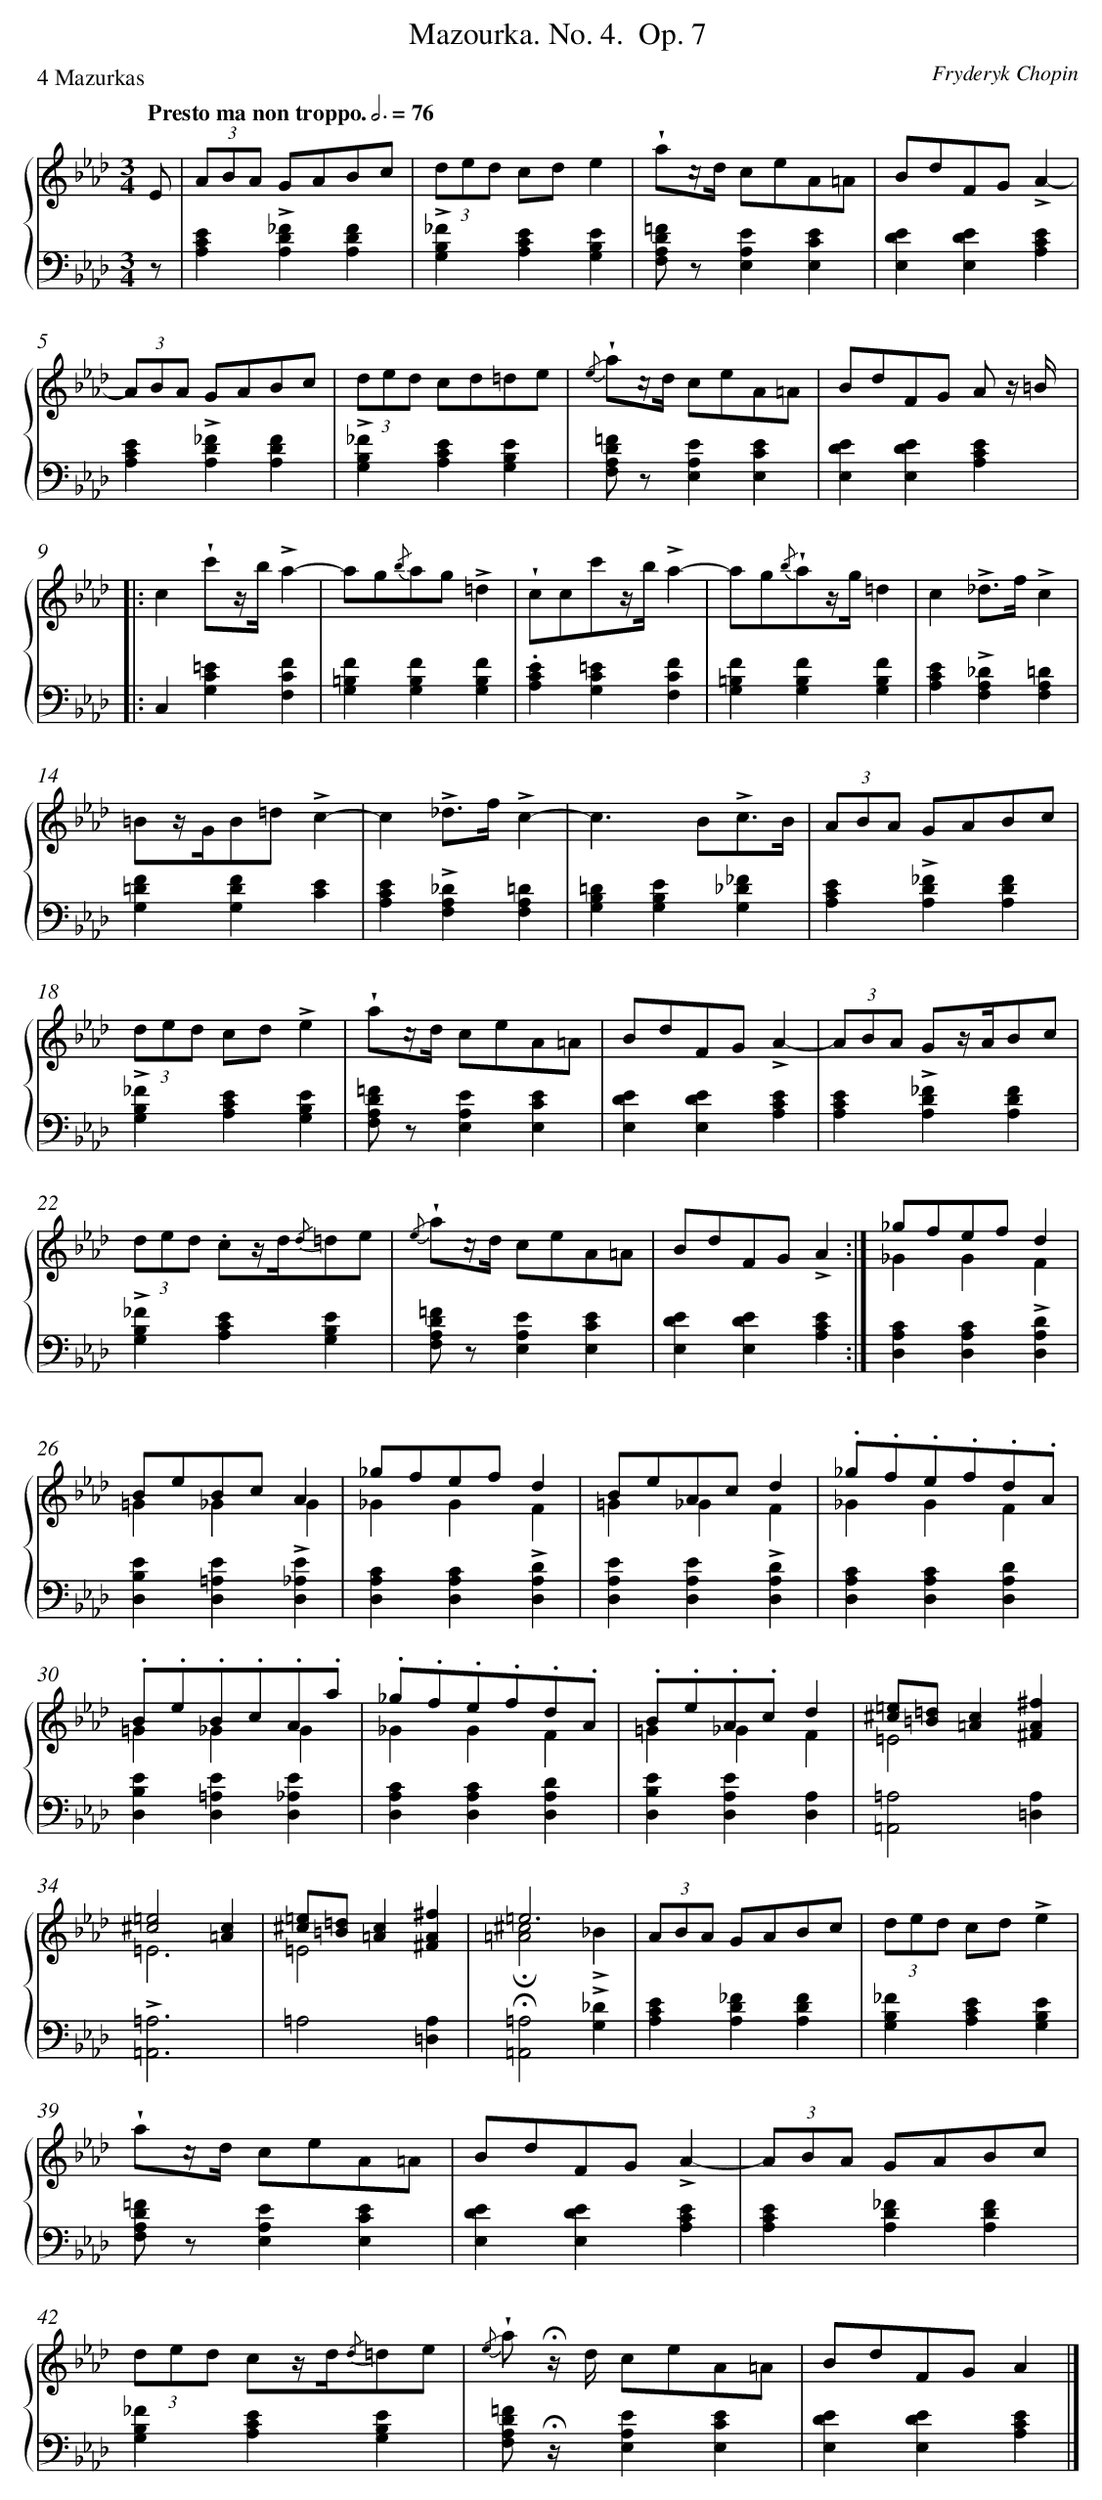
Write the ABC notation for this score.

X:1
T: Mazourka. No. 4.	 Op. 7
C: Fryderyk Chopin
L: 1/4
M: 3/4
P: 4 Mazurkas
Q: "Presto ma non troppo." 3/4=76
%%staves {1 2}
V: 1 clef=treble
V: 2 clef=bass
K: Ab
[V:1] E/ [I:setbarnb 1]|
[V:2] z/ |
[V:1] (3A/B/A/ G/A/B/c/ |
[V:2] [ECA,]!accent![_FDA,][FDA,] |
[V:1] (3d/e/d/ c/d/e |
[V:2] !accent![_FB,G,][ECA,][EB,G,] |
[V:1] !wedge!a/z//d// c/e/A/=A/ |
[V:2] [=F/D/A,/F,/] z/[EA,E,][ECE,] |
[V:1] B/d/F/G/!accent!A- |
[V:2] [EDE,][EDE,][ECA,] |
[V:1] (3A/B/A/ G/A/B/c/ |
[V:2] [ECA,]!accent![_FDA,][FDA,] |
[V:1] (3d/e/d/ c/d/=d/e/ |
[V:2] !accent![_FB,G,][ECA,][EB,G,] |
[V:1] {/e} !wedge!a/z//d// c/e/A/=A/ |
[V:2] [=F/D/A,/F,/] z/[EA,E,][ECE,] |
[V:1] B/d/F/G/ A/ z// =B// ]|:
[V:2] [EDE,][EDE,][ECA,] ]|:
[V:1] c!wedge!c'/z//b//!accent!a- |
[V:2] C,[=ECG,][FCF,] |
[V:1] a/g/{/b}a/g/!accent!=d |
[V:2] [F=B,G,][FB,G,][FB,G,] |
[V:1] !wedge!c/c/c'/z//b//!accent!a- |
[V:2] .[ECA,][=ECG,][FCF,] |
[V:1] a/g/{/b}!wedge!a/z//g//=d |
[V:2] [F=B,G,][FB,G,][FB,G,] |
[V:1] c!accent!_d/>f/!accent!c |
[V:2] [ECA,]!accent![_DA,F,][=DA,F,] |
[V:1] =B/z//G//B/=d/!accent!c- |
[V:2] [F=DG,][FDG,][EC] |
[V:1] c!accent!_d/>f/!accent!c- |
[V:2] [ECA,]!accent![_DA,F,][=DA,F,] |
[V:1] c>B!accent!c3//B// |
[V:2] [=DB,G,][EB,G,][_F_DG,] |
[V:1] (3A/B/A/ G/A/B/c/ |
[V:2] [ECA,]!accent![_FDA,][FDA,] |
[V:1] (3d/e/d/ c/d/!accent!e |
[V:2] !accent![_FB,G,][ECA,][EB,G,] |
[V:1] !wedge!a/z//d// c/e/A/=A/ |
[V:2] [=F/D/A,/F,/] z/[EA,E,][ECE,] |
[V:1] B/d/F/G/!accent!A- |
[V:2] [EDE,][EDE,][ECA,] |
[V:1] (3A/B/A/ G/z//A//B/c/ |
[V:2] [ECA,]!accent![_FDA,][FDA,] |
[V:1] (3d/e/d/ .c/z//d//{/d}=d/e/ |
[V:2] !accent![_FB,G,][ECA,][EB,G,] |
[V:1] {/e} !wedge!a/z//d// c/e/A/=A/ |
[V:2] [=F/D/A,/F,/] z/[EA,E,][ECE,] |
[V:1] B/d/F/G/!accent!A :|]
[V:2] [EDE,][EDE,][ECA,] :|]
[V:1] _g/f/e/f/d & _GGF |
[V:2] [CA,D,][CA,D,]!accent![DA,D,] |
[V:1] B/e/B/c/A & =G_GG |
[V:2] [EB,D,][E=A,D,]!accent![E_A,D,] |
[V:1] _g/f/e/f/d & _GGF |
[V:2] [CA,D,][CA,D,]!accent![DA,D,] |
[V:1] B/e/A/c/d & =G_GF |
[V:2] [EA,D,][EA,D,]!accent![DA,D,] |
[V:1] ._g/.f/.e/.f/.d/.A/ & _GGF |
[V:2] [CA,D,][CA,D,][DA,D,] |
[V:1] .B/.e/.B/.c/.A/.a/ & =G_GG |
[V:2] [EB,D,][E=A,D,][E_A,D,] |
[V:1] ._g/.f/.e/.f/.d/.A/ & _GGF |
[V:2] [CA,D,][CA,D,][DA,D,] |
[V:1] .B/.e/.A/.c/d & =G_GF |
[V:2] [EB,D,][EA,D,][A,D,] |
[V:1] [=e/^c/][=d/=B/][c=A][^fA^F] & =E2x |
[V:2] [=A,2=A,,2][A,=D,] |
[V:1] [=e2^c2][c=A] & =E3 |
[V:2] !accent![=A,3=A,,3] |
[V:1] [=e/^c/][=d/=B/][c=A][^fA^F] & =E2x |
[V:2] =A,2[A,=D,] |
[V:1] =e3 & !fermata![^c2=A2]!accent!_B |
[V:2] !fermata![=A,2=A,,2]!accent![_DG,] |
[V:1] (3A/B/A/ G/A/B/c/ |
[V:2] [ECA,][_FDA,][FDA,] |
[V:1] (3d/e/d/ c/d/!accent!e |
[V:2] [_FB,G,][ECA,][EB,G,] |
[V:1] !wedge!a/z//d// c/e/A/=A/ |
[V:2] [=F/D/A,/F,/] z/[EA,E,][ECE,] |
[V:1] B/d/F/G/!accent!A- |
[V:2] [EDE,][EDE,][ECA,] |
[V:1] (3A/B/A/ G/A/B/c/ |
[V:2] [ECA,][_FDA,][FDA,] |
[V:1] (3d/e/d/ c/z//d//{/d}=d/e/ |
[V:2] [_FB,G,][ECA,][EB,G,] |
[V:1] {/e} !wedge!a/ !fermata!z// d// c/e/A/=A/ |
[V:2] [=F/D/A,/F,/] !fermata!z// x//[EA,E,][ECE,] |
[V:1] B/d/F/G/A |]
[V:2] [EDE,][EDE,][ECA,] |]
